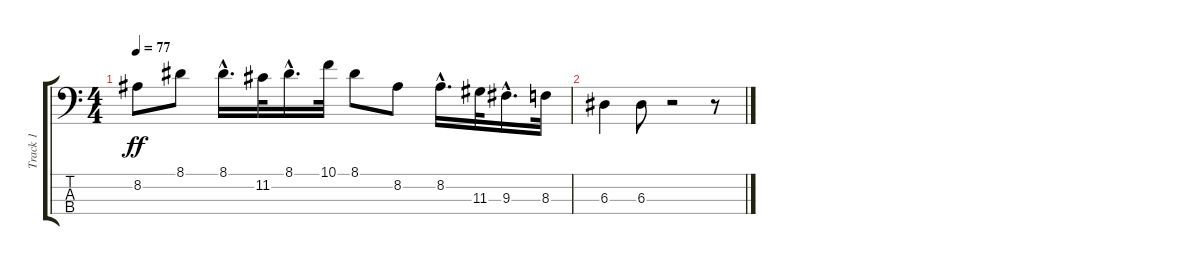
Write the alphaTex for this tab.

\track ("Track 1" "Track 1") {instrument fretlessbass}
\staff {score tabs}
\tuning (G2 D2 A1 E1) {hide}
\ts (4 4)
\tempo 77
\clef f4
\ks c
8.2.8{dy ff} 8.1.8 8.1{hac}.16{d} 11.2.32 8.1{hac}.16{d} 10.1.32 8.1.8 8.2.8 8.2{hac}.16{d} 11.3.32 9.3{hac}.16{d} 8.3.32 |
6.3.4 6.3.8 r.2 r.8
